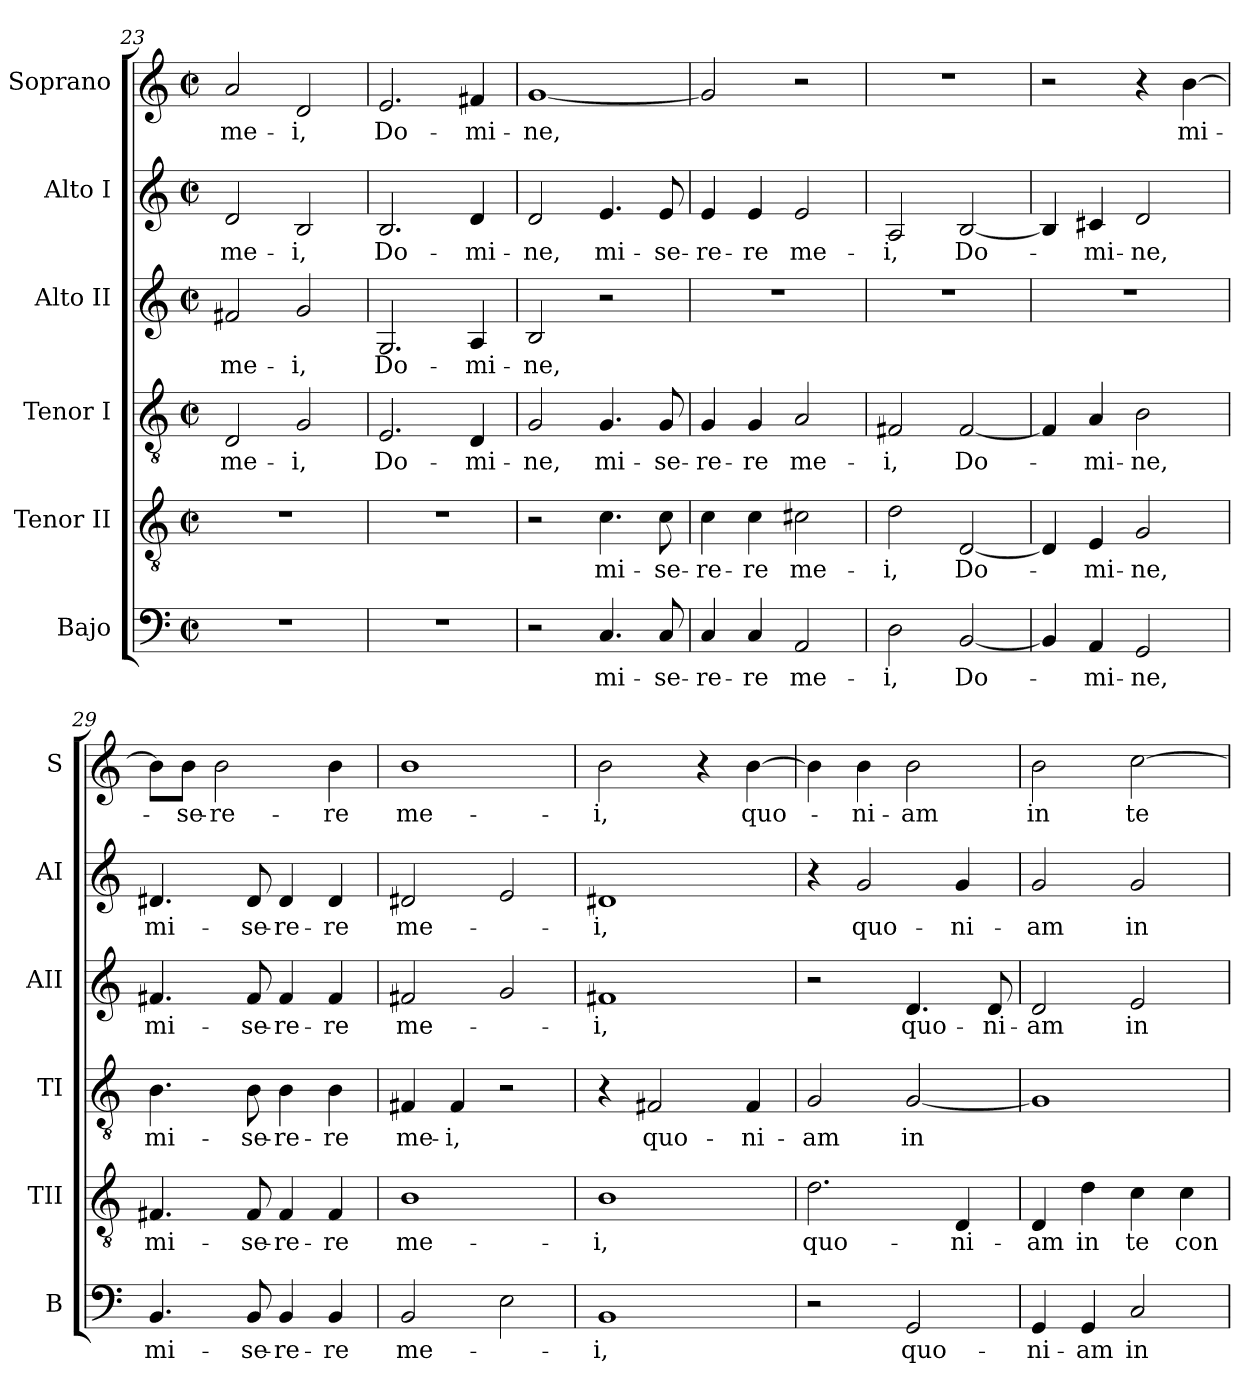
**kern	**text	**kern	**text	**kern	**text	**kern	**text	**kern	**text	**kern	**text
*part6	*part6	*part5	*part5	*part4	*part4	*part3	*part3	*part2	*part2	*part1	*part1
*staff6	*staff6	*staff5	*staff5	*staff4	*staff4	*staff3	*staff3	*staff2	*staff2	*staff1	*staff1
*I"Bajo	*	*I"Tenor II	*	*I"Tenor I	*	*I"Alto II	*	*I"Alto I	*	*I"Soprano	*
*I'B	*	*I'TII	*	*I'TI	*	*I'AII	*	*I'AI	*	*I'S	*
*clefF4	*	*clefGv2	*	*clefGv2	*	*clefG2	*	*clefG2	*	*clefG2	*
*k[]	*	*k[]	*	*k[]	*	*k[]	*	*k[]	*	*k[]	*
*C:	*	*C:	*	*C:	*	*C:	*	*C:	*	*C:	*
*M2/2	*	*M2/2	*	*M2/2	*	*M2/2	*	*M2/2	*	*M2/2	*
*met(c|)	*	*met(c|)	*	*met(c|)	*	*met(c|)	*	*met(c|)	*	*met(c|)	*
=23	=23	=23	=23	=23	=23	=23	=23	=23	=23	=23	=23
!	!	!	!	!	!LO:LY:b	!	!LO:LY:b	!	!LO:LY:b	!	!LO:LY:b
1r	.	1r	.	2D/	me-	2f#X/	me-	2d/	me-	2a/	me-
!	!	!	!	!	!LO:LY:b	!	!LO:LY:b	!	!LO:LY:b	!	!LO:LY:b
.	.	.	.	2G/	-i,	2g/	-i,	2B/	-i,	2d/	-i,
=24	=24	=24	=24	=24	=24	=24	=24	=24	=24	=24	=24
!	!	!	!	!	!LO:LY:b	!	!LO:LY:b	!	!LO:LY:b	!	!LO:LY:b
1r	.	1r	.	2.E/	Do-	2.G/	Do-	2.B/	Do-	2.e/	Do-
!	!	!	!	!	!LO:LY:b	!	!LO:LY:b	!	!LO:LY:b	!	!LO:LY:b
.	.	.	.	4D/	-mi-	4A/	-mi-	4d/	-mi-	4f#X/	-mi-
=25	=25	=25	=25	=25	=25	=25	=25	=25	=25	=25	=25
!	!	!	!	!	!LO:LY:b	!	!LO:LY:b	!	!LO:LY:b	!	!LO:LY:b
2r	.	2r	.	2G/	-ne,	2B/	-ne,	2d/	-ne,	[1g	-ne,
!	!LO:LY:b	!	!LO:LY:b	!	!LO:LY:b	!	!	!	!LO:LY:b	!	!
4.C/	mi-	4.c\	mi-	4.G/	mi-	2r	.	4.e/	mi-	.	.
!	!LO:LY:b	!	!LO:LY:b	!	!LO:LY:b	!	!	!	!LO:LY:b	!	!
8C/	-se-	8c\	-se-	8G/	-se-	.	.	8e/	-se-	.	.
=26	=26	=26	=26	=26	=26	=26	=26	=26	=26	=26	=26
!	!LO:LY:b	!	!LO:LY:b	!	!LO:LY:b	!	!	!	!LO:LY:b	!	!
4C/	-re-	4c\	-re-	4G/	-re-	1r	.	4e/	-re-	2g/]	.
!	!LO:LY:b	!	!LO:LY:b	!	!LO:LY:b	!	!	!	!LO:LY:b	!	!
4C/	-re	4c\	-re	4G/	-re	.	.	4e/	-re	.	.
!	!LO:LY:b	!	!LO:LY:b	!	!LO:LY:b	!	!	!	!LO:LY:b	!	!
2AA/	me-	2c#X\	me-	2A/	me-	.	.	2e/	me-	2r	.
=27	=27	=27	=27	=27	=27	=27	=27	=27	=27	=27	=27
!	!LO:LY:b	!	!LO:LY:b	!	!LO:LY:b	!	!	!	!LO:LY:b	!	!
2D\	-i,	2d\	-i,	2F#X/	-i,	1r	.	2A/	-i,	1r	.
!	!LO:LY:b	!	!LO:LY:b	!	!LO:LY:b	!	!	!	!LO:LY:b	!	!
[2BB/	Do-	[2D/	Do-	[2F#/	Do-	.	.	[2B/	Do-	.	.
=28	=28	=28	=28	=28	=28	=28	=28	=28	=28	=28	=28
4BB/]	.	4D/]	.	4F#/]	.	1r	.	4B/]	.	2r	.
!	!LO:LY:b	!	!LO:LY:b	!	!LO:LY:b	!	!	!	!LO:LY:b	!	!
4AA/	-mi-	4E/	-mi-	4A/	-mi-	.	.	4c#X/	-mi-	.	.
!	!LO:LY:b	!	!LO:LY:b	!	!LO:LY:b	!	!	!	!LO:LY:b	!	!
2GG/	-ne,	2G/	-ne,	2B\	-ne,	.	.	2d/	-ne,	4r	.
!	!	!	!	!	!	!	!	!	!	!	!LO:LY:b
.	.	.	.	.	.	.	.	.	.	[4b\	mi-
=29	=29	=29	=29	=29	=29	=29	=29	=29	=29	=29	=29
!	!LO:LY:b	!	!LO:LY:b	!	!LO:LY:b	!	!LO:LY:b	!	!LO:LY:b	!	!
4.BB/	mi-	4.F#X/	mi-	4.B\	mi-	4.f#X/	mi-	4.d#X/	mi-	8b\L]	.
!	!	!	!	!	!	!	!	!	!	!	!LO:LY:b
.	.	.	.	.	.	.	.	.	.	8b\J	-se-
!	!	!	!	!	!	!	!	!	!	!	!LO:LY:b
.	.	.	.	.	.	.	.	.	.	2b\	-re-
!	!LO:LY:b	!	!LO:LY:b	!	!LO:LY:b	!	!LO:LY:b	!	!LO:LY:b	!	!
8BB/	-se-	8F#/	-se-	8B\	-se-	8f#/	-se-	8d#/	-se-	.	.
!	!LO:LY:b	!	!LO:LY:b	!	!LO:LY:b	!	!LO:LY:b	!	!LO:LY:b	!	!
4BB/	-re-	4F#/	-re-	4B\	-re-	4f#/	-re-	4d#/	-re-	.	.
!	!LO:LY:b	!	!LO:LY:b	!	!LO:LY:b	!	!LO:LY:b	!	!LO:LY:b	!	!LO:LY:b
4BB/	-re	4F#/	-re	4B\	-re	4f#/	-re	4d#/	-re	4b\	-re
!!LO:PB:g=z
=30	=30	=30	=30	=30	=30	=30	=30	=30	=30	=30	=30
!	!LO:LY:b	!	!LO:LY:b	!	!LO:LY:b	!	!LO:LY:b	!	!LO:LY:b	!	!LO:LY:b
2BB/	me-	1B	me-	4F#X/	me-	2f#X/	me-	2d#X/	me-	1b	me-
!	!	!	!	!	!LO:LY:b	!	!	!	!	!	!
.	.	.	.	4F#/	-i,	.	.	.	.	.	.
2E\	.	.	.	2r	.	2g/	.	2e/	.	.	.
=31	=31	=31	=31	=31	=31	=31	=31	=31	=31	=31	=31
!	!LO:LY:b	!	!LO:LY:b	!	!	!	!LO:LY:b	!	!LO:LY:b	!	!LO:LY:b
1BB	-i,	1B	-i,	4r	.	1f#X	-i,	1d#X	-i,	2b\	-i,
!	!	!	!	!	!LO:LY:b	!	!	!	!	!	!
.	.	.	.	2F#X/	quo-	.	.	.	.	.	.
.	.	.	.	.	.	.	.	.	.	4r	.
!	!	!	!	!	!LO:LY:b	!	!	!	!	!	!LO:LY:b
.	.	.	.	4F#/	-ni-	.	.	.	.	[4b\	quo-
=32	=32	=32	=32	=32	=32	=32	=32	=32	=32	=32	=32
!	!	!	!LO:LY:b	!	!LO:LY:b	!	!	!	!	!	!
2r	.	2.d\	quo-	2G/	-am	2r	.	4r	.	4b\]	.
!	!	!	!	!	!	!	!	!	!LO:LY:b	!	!LO:LY:b
.	.	.	.	.	.	.	.	2g/	quo-	4b\	-ni-
!	!LO:LY:b	!	!	!	!LO:LY:b	!	!LO:LY:b	!	!	!	!LO:LY:b
2GG/	quo-	.	.	[2G/	in	4.d/	quo-	.	.	2b\	-am
!	!	!	!LO:LY:b	!	!	!	!	!	!LO:LY:b	!	!
.	.	4D/	-ni-	.	.	.	.	4g/	-ni-	.	.
!	!	!	!	!	!	!	!LO:LY:b	!	!	!	!
.	.	.	.	.	.	8d/	-ni-	.	.	.	.
=33	=33	=33	=33	=33	=33	=33	=33	=33	=33	=33	=33
!	!LO:LY:b	!	!LO:LY:b	!	!	!	!LO:LY:b	!	!LO:LY:b	!	!LO:LY:b
4GG/	-ni-	4D/	-am	1G]	.	2d/	-am	2g/	-am	2b\	in
!	!LO:LY:b	!	!LO:LY:b	!	!	!	!	!	!	!	!
4GG/	-am	4d\	in	.	.	.	.	.	.	.	.
!	!LO:LY:b	!	!LO:LY:b	!	!	!	!LO:LY:b	!	!LO:LY:b	!	!LO:LY:b
2C/	in	4c\	te	.	.	2e/	in	2g/	in	[2cc\	te
!	!	!	!LO:LY:b	!	!	!	!	!	!	!	!
.	.	4c\	con-	.	.	.	.	.	.	.	.
=	=	=	=	=	=	=	=	=	=	=	=
*-	*-	*-	*-	*-	*-	*-	*-	*-	*-	*-	*-
